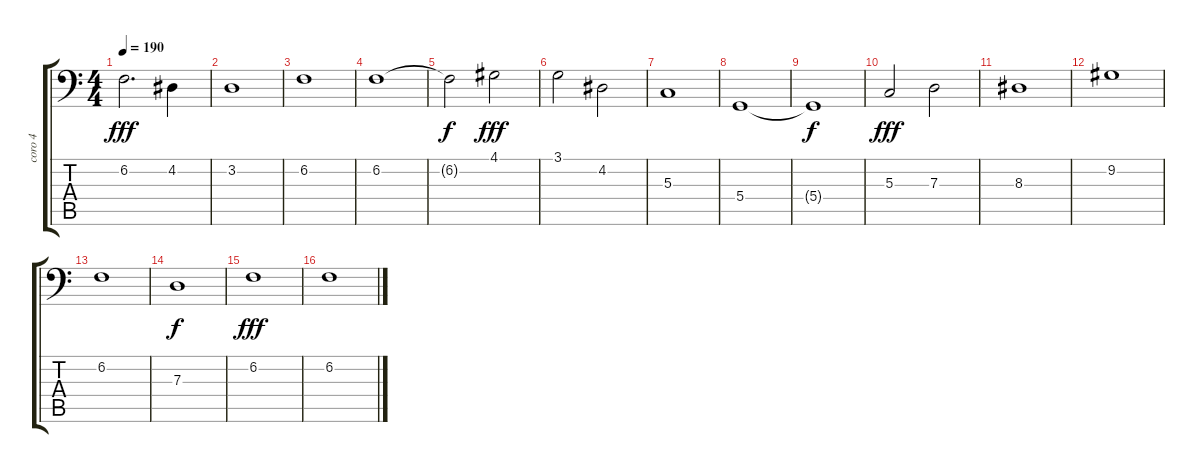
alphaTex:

\track ("coro 4" "coro 4") {instrument choiraahs}
\staff {score tabs}
\tuning (E3 B2 G2 D2 A1 E1) {hide}
\ts (4 4)
\tempo 190
\clef f4
\ks c
6.2.2{d dy fff} 4.2.4 |
3.2.1 |
6.2.1 |
6.2.1 |
6.2{t}.2{dy f} 4.1.2{dy fff} |
3.1.2 4.2.2 |
5.3.1 |
5.4.1 |
5.4{t}.1{dy f} |
5.3.2{dy fff} 7.3.2 |
8.3.1 |
9.2.1 |
6.2.1 |
7.3.1{dy f} |
6.2.1{dy fff} |
6.2.1
